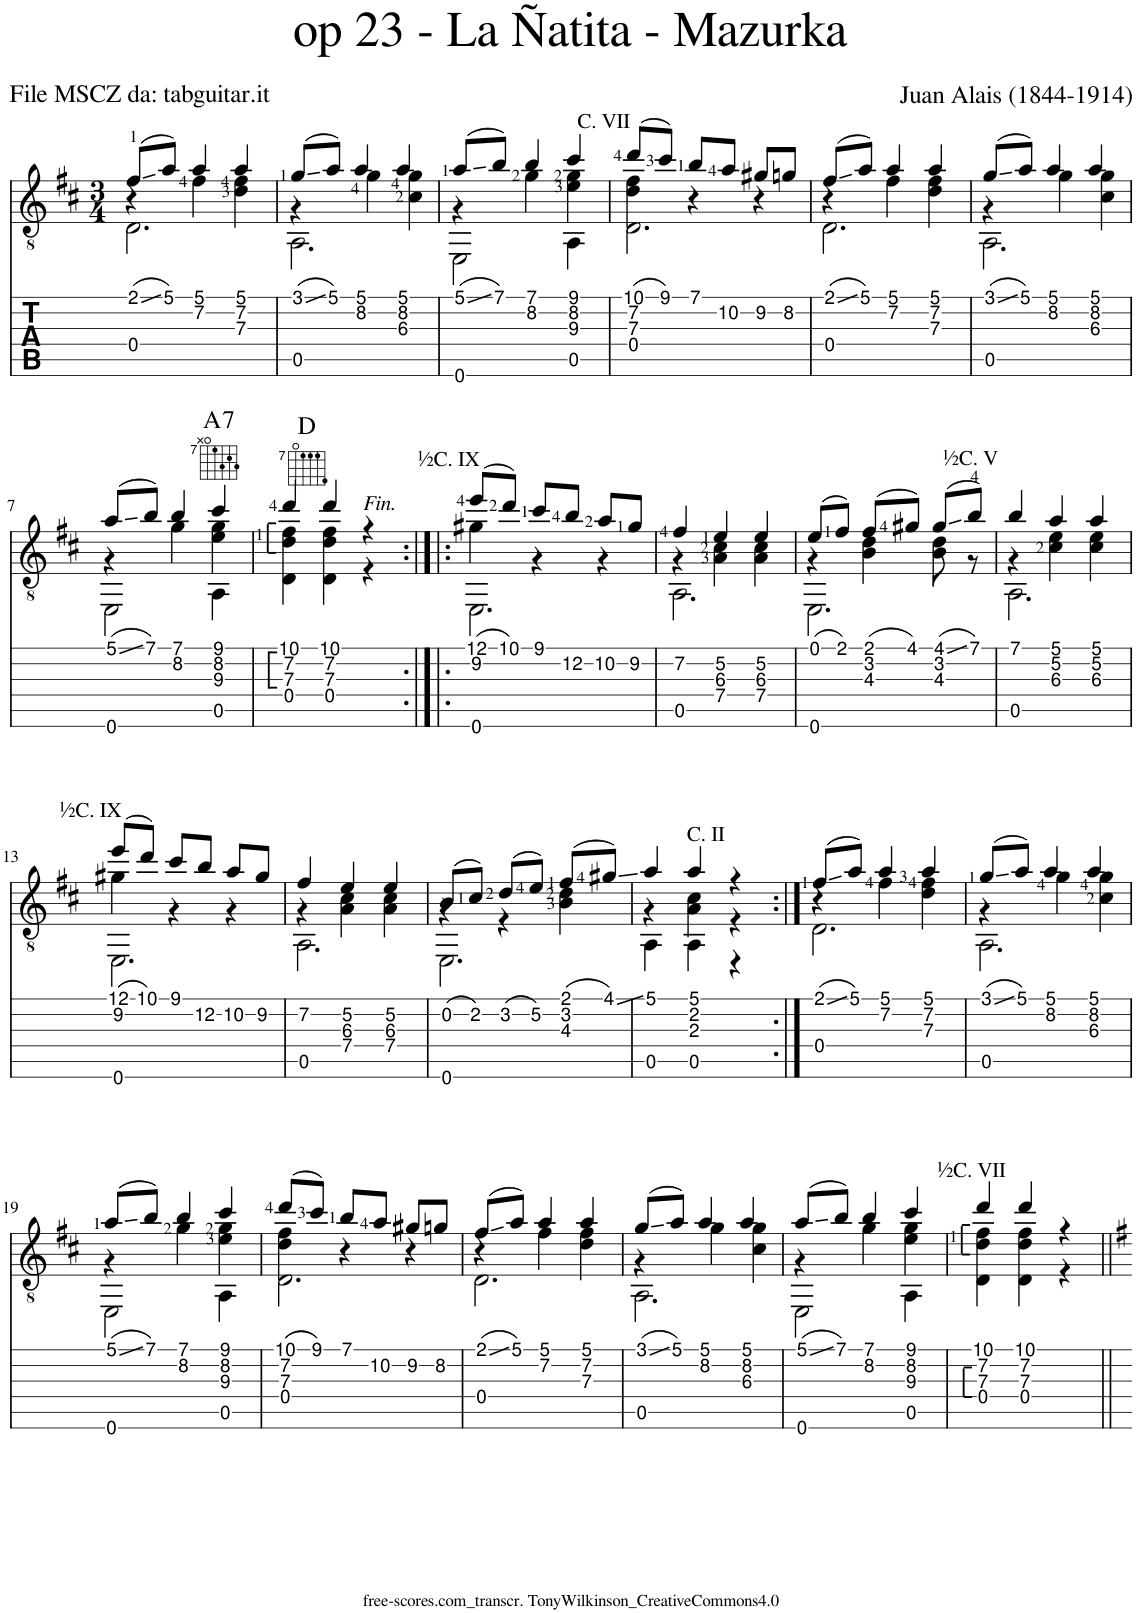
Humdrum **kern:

**kern	**kern	**harte
*part1	*part1	*part1
*staff2	*staff1	*
*I"Guitar	*	*
*I'Guit.	*	*
*stria6	*	*
*	*clefGv2	*
*k[f#c#]	*k[f#c#]	*
*M3/4	*M3/4	*
=1	=1	=1
*^	*^	*
*	*^	*	*^	*
8f#L	4r	2.D	(8f#/L	4r	2.D\	.
8aJ	.	.	8a/J)	.	.	.
4a	4f#	.	4a/	4f#\	.	.
4a	4d 4f#	.	4a/	4d\ 4f#\	.	.
=2	=2	=2	=2	=2	=2	=2
8gL	4r	2.AA	(8g/L	4r	2.AA\	.
8aJ	.	.	8a/J)	.	.	.
4a	4g	.	4a/	4g\	.	.
4a	4c# 4g	.	4a/	4c#\ 4g\	.	.
=3	=3	=3	=3	=3	=3	=3
8aL	4r	2EE	(8a/L	4r	2EE\	.
8bJ	.	.	8b/J)	.	.	.
4b	4g	.	4b/	4g\	.	.
4cc#	4e 4g	4AA	4cc#/	4e\ 4g\	4AA\	.
=4	=4	=4	=4	=4	=4	=4
!	!	!	!LO:TX:a:t=C. VII	!	!	!
8ddL	4d 4f#	2.D	(8dd/L	4d\ 4f#\	2.D\	.
8cc#J	.	.	8cc#/J)	.	.	.
8bL	4r	.	8b/L	4r	.	.
8aJ	.	.	8a/J	.	.	.
8g#L	4r	.	8g#X/L	4r	.	.
8gJ	.	.	8gn/J	.	.	.
=5	=5	=5	=5	=5	=5	=5
8f#L	4r	2.D	(8f#/L	4r	2.D\	.
8aJ	.	.	8a/J)	.	.	.
4a	4f#	.	4a/	4f#\	.	.
4a	4d 4f#	.	4a/	4d\ 4f#\	.	.
=6	=6	=6	=6	=6	=6	=6
8gL	4r	2.AA	(8g/L	4r	2.AA\	.
8aJ	.	.	8a/J)	.	.	.
4a	4g	.	4a/	4g\	.	.
4a	4c# 4g	.	4a/	4c#\ 4g\	.	.
!!LO:LB:g=z	!!	!!
=7	=7	=7	=7	=7	=7	=7
8aL	4r	2EE	(8a/L	4r	2EE\	.
8bJ	.	.	8b/J)	.	.	.
4b	4g	.	4b/	4g\	.	.
!	!	!	!	!	!	!LO:H:kt=7
4cc#	4e 4g	4AA	4cc#/	4e\ 4g\	4AA\	A:7
*	*v	*v	*	*	*	*
*	*	*	*v	*v	*
=8	=8	=8	=8	=8
4dd::	4D 4d 4f#	4dd::/	4D\ 4d\ 4f#\	D:maj
4dd	4D 4d 4f#	4dd/	4D\ 4d\ 4f#\	.
!	!	!LO:TX:a:i:t=Fin.	!	!
4r	4r	4r	4r	.
=9:|!|:	=9:|!|:	=9:|!|:	=9:|!|:	=9:|!|:
*	*^	*	*^	*
!	!	!	!LO:TX:a:t=½C. IX	!	!	!
8eeL	4g#	2.EE	(8ee/L	4g#X\	2.EE\	.
8ddJ	.	.	8dd/J)	.	.	.
8cc#L	4r	.	8cc#/L	4r	.	.
8bJ	.	.	8b/J	.	.	.
8aL	4r	.	8a/L	4r	.	.
8g#J	.	.	8g#/J	.	.	.
=10	=10	=10	=10	=10	=10	=10
4f#	4r	2.AA	4f#/	4r	2.AA\	.
4e	4A 4c#	.	4e/	4A\ 4c#\	.	.
4e	4A 4c#	.	4e/	4A\ 4c#\	.	.
=11	=11	=11	=11	=11	=11	=11
8eL	4r	2.EE	(8e/L	4r	2.EE\	.
8f#J	.	.	8f#/J)	.	.	.
8f#L	4B 4d	.	(8f#/L	4B\ 4d\	.	.
8g#J	.	.	8g#X/J)	.	.	.
8g#L	8B 8d	.	(8g#/L	8B\ 8d\	.	.
8bJ	8r	.	8b/J)	8r	.	.
=12	=12	=12	=12	=12	=12	=12
!	!	!	!LO:TX:a:t=½C. V	!	!	!
4b	4r	2.AA	4b/	4r	2.AA\	.
4a	4c# 4e	.	4a/	4c#\ 4e\	.	.
4a	4c# 4e	.	4a/	4c#\ 4e\	.	.
!!LO:LB:g=z	!!	!!
=13	=13	=13	=13	=13	=13	=13
!	!	!	!LO:TX:a:t=½C. IX	!	!	!
8eeL	4g#X	2.EE	(8ee/L	4g#X\	2.EE\	.
8ddJ	.	.	8dd/J)	.	.	.
8cc#L	4r	.	8cc#/L	4r	.	.
8bJ	.	.	8b/J	.	.	.
8aL	4r	.	8a/L	4r	.	.
8g#J	.	.	8g#/J	.	.	.
=14	=14	=14	=14	=14	=14	=14
4f#	4r	2.AA	4f#/	4r	2.AA\	.
4e	4A 4c#	.	4e/	4A\ 4c#\	.	.
4e	4A 4c#	.	4e/	4A\ 4c#\	.	.
=15	=15	=15	=15	=15	=15	=15
8BL	4r	2.EE	(8B/L	4r	2.EE\	.
8c#J	.	.	8c#/J)	.	.	.
8dL	4r	.	(8d/L	4r	.	.
8eJ	.	.	8e/J)	.	.	.
8f#L	4B 4d	.	(8f#/L	4B\ 4d\	.	.
8g#J	.	.	8g#X/J)	.	.	.
=16	=16	=16	=16	=16	=16	=16
4a	4r	4AA	4a/	4r	4AA\	.
!	!	!	!LO:TX:a:t=C. II	!	!	!
4a	4A 4c#	4AA	4a/	4A\ 4c#\	4AA\	.
4r	4r	4r	4r	4r	4r	.
=17:|!	=17:|!	=17:|!	=17:|!	=17:|!	=17:|!	=17:|!
8f#L	4r	2.D	(8f#/L	4r	2.D\	.
8aJ	.	.	8a/J)	.	.	.
4a	4f#	.	4a/	4f#\	.	.
4a	4d 4f#	.	4a/	4d\ 4f#\	.	.
=18	=18	=18	=18	=18	=18	=18
8gL	4r	2.AA	(8g/L	4r	2.AA\	.
8aJ	.	.	8a/J)	.	.	.
4a	4g	.	4a/	4g\	.	.
4a	4c# 4g	.	4a/	4c#\ 4g\	.	.
!!LO:LB:g=z	!!	!!
=19	=19	=19	=19	=19	=19	=19
8aL	4r	2EE	(8a/L	4r	2EE\	.
8bJ	.	.	8b/J)	.	.	.
4b	4g	.	4b/	4g\	.	.
4cc#	4e 4g	4AA	4cc#/	4e\ 4g\	4AA\	.
=20	=20	=20	=20	=20	=20	=20
8ddL	4d 4f#	2.D	(8dd/L	4d\ 4f#\	2.D\	.
8cc#J	.	.	8cc#/J)	.	.	.
8bL	4r	.	8b/L	4r	.	.
8aJ	.	.	8a/J	.	.	.
8g#XL	4r	.	8g#X/L	4r	.	.
8gnJ	.	.	8gn/J	.	.	.
=21	=21	=21	=21	=21	=21	=21
8f#L	4r	2.D	(8f#/L	4r	2.D\	.
8aJ	.	.	8a/J)	.	.	.
4a	4f#	.	4a/	4f#\	.	.
4a	4d 4f#	.	4a/	4d\ 4f#\	.	.
=22	=22	=22	=22	=22	=22	=22
8gL	4r	2.AA	(8g/L	4r	2.AA\	.
8aJ	.	.	8a/J)	.	.	.
4a	4g	.	4a/	4g\	.	.
4a	4c# 4g	.	4a/	4c#\ 4g\	.	.
=23	=23	=23	=23	=23	=23	=23
8aL	4r	2EE	(8a/L	4r	2EE\	.
8bJ	.	.	8b/J)	.	.	.
4b	4g	.	4b/	4g\	.	.
4cc#	4e 4g	4AA	4cc#/	4e\ 4g\	4AA\	.
=24	=24	=24	=24	=24	=24	=24
!	!	!	!LO:TX:a:t=½C. VII	!	!	!
*	*v	*v	*	*	*	*
*	*	*	*v	*v	*
4dd::	4D 4d 4f#	4dd::/	4D\ 4d\ 4f#\	.
4dd	4D 4d 4f#	4dd/	4D\ 4d\ 4f#\	.
4r	4r	4r	4r	.
*v	*v	*	*	*
*	*v	*v	*
=||	=||	=||
*-	*-	*-
